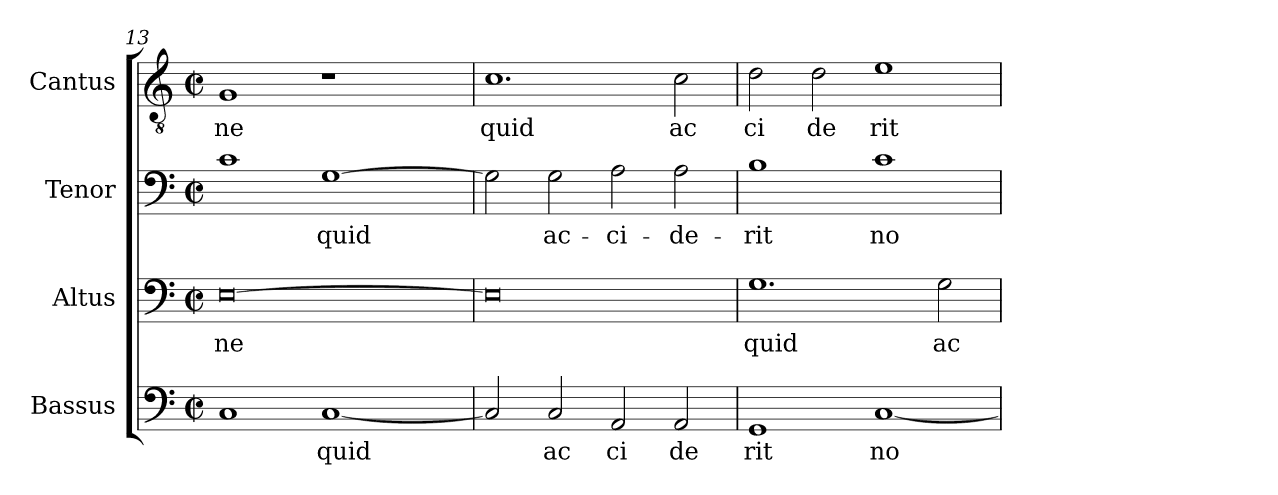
**kern	**text	**kern	**text	**kern	**text	**kern	**text
*part4	*part4	*part3	*part3	*part2	*part2	*part1	*part1
*staff4	*staff4	*staff3	*staff3	*staff2	*staff2	*staff1	*staff1
*I"Bassus	*	*I"Altus	*	*I"Tenor	*	*I"Cantus	*
!!LO:LB:g=z
*clefF4	*	*clefF4	*	*clefF4	*	*clefGv2	*
*M2/2	*	*M2/2	*	*M2/2	*	*M2/2	*
*met(c|)	*	*met(c|)	*	*met(c|)	*	*met(c|)	*
=13	=13	=13	=13	=13	=13	=13	=13
!	!	!	!LO:LY:b:cj	!	!	!	!LO:LY:b:cj
*^	*	*	*	*^	*	*	*
1C	64ryy	.	[>0E	-ne	1c	64ryy	.	1G	-ne
.	1ryy	.	.	.	.	1ryy	.	.	.
!	!	!LO:LY:b	!	!	!	!	!LO:LY:b	!	!
[<1C	.	quid	.	.	[>1G	.	quid	1r	.
.	2ryy	.	.	.	.	2ryy	.	.	.
.	4ryy	.	.	.	.	4ryy	.	.	.
.	8...ryy	.	.	.	.	8...ryy	.	.	.
=14	=14	=14	=14	=14	=14	=14	=14	=14	=14
!	!	!	!	!	!	!	!	!	!LO:LY:b:cj
*v	*v	*	*	*	*v	*v	*	*	*
2C/]	.	0E]	.	2G\]	.	1.c	quid
!	!LO:LY:b:cj	!	!	!	!LO:LY:b:cj	!	!
2C/	ac	.	.	2G\	ac-	.	.
!	!LO:LY:b:cj	!	!	!	!LO:LY:b:cj	!	!
2AA/	ci	.	.	2A\	-ci-	.	.
!	!LO:LY:b:cj	!	!	!	!LO:LY:b:cj	!	!LO:LY:b:cj
2AA/	de	.	.	2A\	-de-	2c\	ac
=15	=15	=15	=15	=15	=15	=15	=15
!	!LO:LY:b:cj	!	!LO:LY:b:cj	!	!LO:LY:b:cj	!	!LO:LY:b:cj
1GG	rit	1.G	quid	1B	-rit	2d\	ci
!	!	!	!	!	!	!	!LO:LY:b:cj
.	.	.	.	.	.	2d\	de
!	!LO:LY:b:cj	!	!	!	!LO:LY:b:cj	!	!LO:LY:b:cj
[<1C	no	.	.	1c	no-	1e	rit
!	!	!	!LO:LY:b:cj	!	!	!	!
.	.	2G\	ac-	.	.	.	.
=	=	=	=	=	=	=	=
*-	*-	*-	*-	*-	*-	*-	*-
